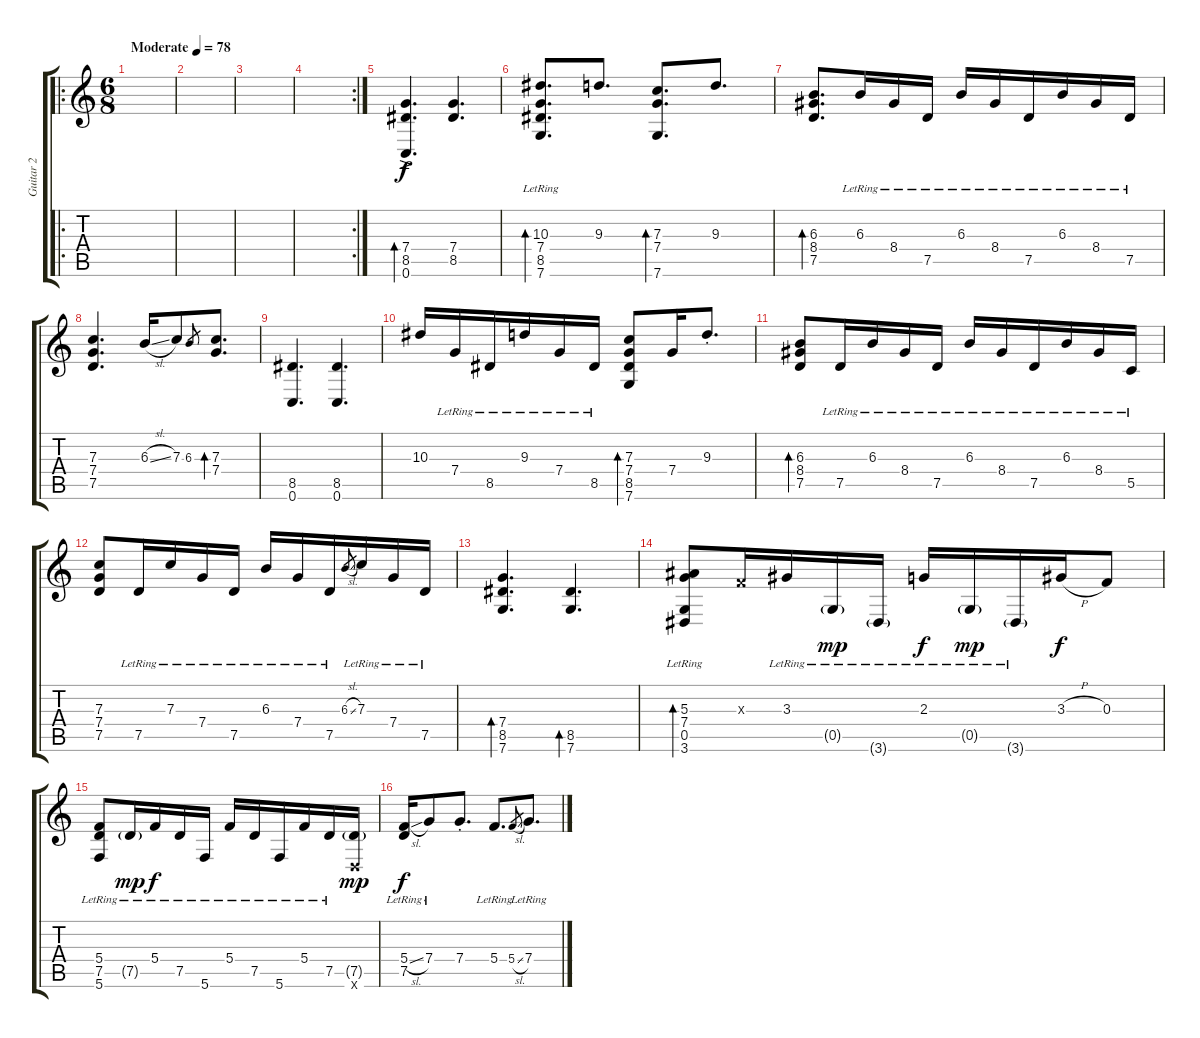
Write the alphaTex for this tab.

\track ("Guitar 2" "Guitar 2") {instrument electricguitarclean}
\staff {score tabs}
\tuning (D4 A3 F3 C3 G2 C2) {hide}
\ro
\ts (6 8)
\tempo (78 "Moderate")
\clef g2
\ks c
|
|
|
\rc 2
|
(7.4 8.5{ac} 0.6{ac}).4{d bd 240} (7.4 8.5).4{d dy f} |
(10.3{lr} 7.4{lr} 8.5{lr} 7.6{lr}).8{d bd 120} 9.3.8{d} (7.3 7.4 7.6).8{d bd 120} 9.3.8{d} |
(6.3 8.4 7.5).8{d bd 120} 6.3{lr}.16 8.4{lr}.16 7.5{lr}.16 6.3{lr}.16 8.4{lr}.16 7.5{lr}.16 6.3{lr}.16 8.4{lr}.16 7.5{lr}.16 |
(7.3 7.4 7.5).4{d} 6.3{sl}.16 7.3.8 6.3.8{gr} (7.3 7.4).8{d bd 120} |
(8.5 0.6).4{d} (8.5 0.6).4{d} |
10.3.16 7.4{lr}.16 8.5{lr}.16 9.3{lr}.16 7.4{lr}.16 8.5{lr}.16 (7.3 7.4 8.5 7.6).8{bd 120} 7.4.16 9.3{st}.8{d} |
(6.3 8.4 7.5).8{bd 120} 7.5{lr}.16 6.3{lr}.16 8.4{lr}.16 7.5{lr}.16 6.3{lr}.16 8.4{lr}.16 7.5{lr}.16 6.3{lr}.16 8.4{lr}.16 5.5{lr}.16 |
(7.3 7.4 7.5).8 7.5{lr}.16 7.3{lr}.16 7.4{lr}.16 7.5{lr}.16 6.3{lr}.16 7.4{lr}.16 7.5{lr}.16 6.3{sl}.8{gr} 7.3{lr}.16 7.4{lr}.16 7.5{lr}.16 |
(7.4 8.5 7.6).4{d bd 30} (8.5 7.6).4{d bd 30} |
(5.3{lr} 7.4{lr} 0.5{lr} 3.6{lr}).8{bd 120} 0.3{x}.16 3.3{lr}.16 0.5{g lr}.16{dy mp} 3.6{g lr}.16 2.3{lr}.16{dy f} 0.5{g lr}.16{dy mp} 3.6{g lr}.16 3.3{h}.16{dy f} 0.3.8 |
(5.4{lr} 7.5{lr} 5.6{lr}).8 7.5{g lr}.16{dy mp} 5.4{lr}.16{dy f} 7.5{lr}.16 5.6{lr}.16 5.4{lr}.16 7.5{lr}.16 5.6{lr}.16 5.4{lr}.16 7.5{lr}.16 (7.5{g} 2.6{x}).16{dy mp} |
(5.4{sl lr} 7.5{lr}).16{dy f} 7.4{lr}.8 7.4{st}.8{d} 5.4{lr}.8{d} 5.4{sl}.8{gr} 7.4{lr}.8{d}
